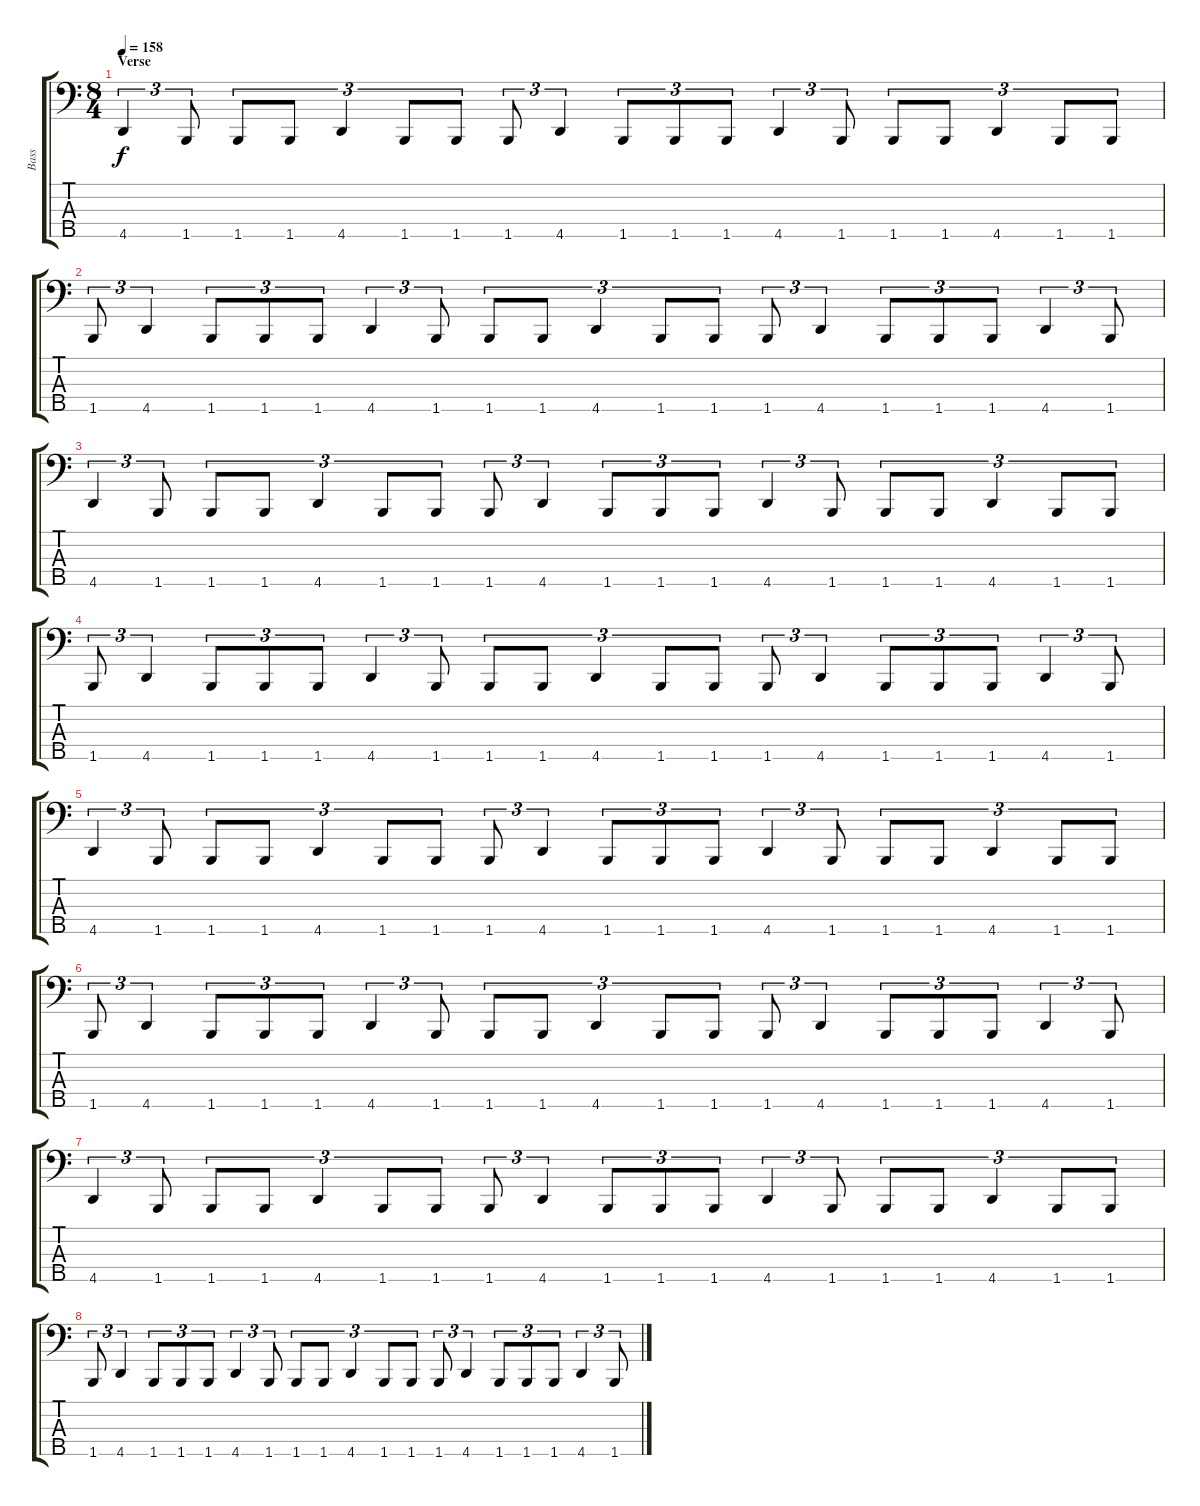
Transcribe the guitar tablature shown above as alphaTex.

\track ("Bass" "Bass") {instrument electricbassfinger}
\staff {score tabs}
\tuning (Gb2 Db2 Ab1 Eb1 Bb0) {hide}
\ts (8 4)
\section ("" "Verse")
\tempo 158
\clef f4
\ks c
4.5.4{tu (3 2) dy f} 1.5.8{tu (3 2)} 1.5.8{tu (3 2)} 1.5.8{tu (3 2)} 4.5.4{tu (3 2)} 1.5.8{tu (3 2)} 1.5.8{tu (3 2)} 1.5.8{tu (3 2)} 4.5.4{tu (3 2)} 1.5.8{tu (3 2)} 1.5.8{tu (3 2)} 1.5.8{tu (3 2)} 4.5.4{tu (3 2)} 1.5.8{tu (3 2)} 1.5.8{tu (3 2)} 1.5.8{tu (3 2)} 4.5.4{tu (3 2)} 1.5.8{tu (3 2)} 1.5.8{tu (3 2)} |
1.5.8{tu (3 2)} 4.5.4{tu (3 2)} 1.5.8{tu (3 2)} 1.5.8{tu (3 2)} 1.5.8{tu (3 2)} 4.5.4{tu (3 2)} 1.5.8{tu (3 2)} 1.5.8{tu (3 2)} 1.5.8{tu (3 2)} 4.5.4{tu (3 2)} 1.5.8{tu (3 2)} 1.5.8{tu (3 2)} 1.5.8{tu (3 2)} 4.5.4{tu (3 2)} 1.5.8{tu (3 2)} 1.5.8{tu (3 2)} 1.5.8{tu (3 2)} 4.5.4{tu (3 2)} 1.5.8{tu (3 2)} |
4.5.4{tu (3 2)} 1.5.8{tu (3 2)} 1.5.8{tu (3 2)} 1.5.8{tu (3 2)} 4.5.4{tu (3 2)} 1.5.8{tu (3 2)} 1.5.8{tu (3 2)} 1.5.8{tu (3 2)} 4.5.4{tu (3 2)} 1.5.8{tu (3 2)} 1.5.8{tu (3 2)} 1.5.8{tu (3 2)} 4.5.4{tu (3 2)} 1.5.8{tu (3 2)} 1.5.8{tu (3 2)} 1.5.8{tu (3 2)} 4.5.4{tu (3 2)} 1.5.8{tu (3 2)} 1.5.8{tu (3 2)} |
1.5.8{tu (3 2)} 4.5.4{tu (3 2)} 1.5.8{tu (3 2)} 1.5.8{tu (3 2)} 1.5.8{tu (3 2)} 4.5.4{tu (3 2)} 1.5.8{tu (3 2)} 1.5.8{tu (3 2)} 1.5.8{tu (3 2)} 4.5.4{tu (3 2)} 1.5.8{tu (3 2)} 1.5.8{tu (3 2)} 1.5.8{tu (3 2)} 4.5.4{tu (3 2)} 1.5.8{tu (3 2)} 1.5.8{tu (3 2)} 1.5.8{tu (3 2)} 4.5.4{tu (3 2)} 1.5.8{tu (3 2)} |
4.5.4{tu (3 2)} 1.5.8{tu (3 2)} 1.5.8{tu (3 2)} 1.5.8{tu (3 2)} 4.5.4{tu (3 2)} 1.5.8{tu (3 2)} 1.5.8{tu (3 2)} 1.5.8{tu (3 2)} 4.5.4{tu (3 2)} 1.5.8{tu (3 2)} 1.5.8{tu (3 2)} 1.5.8{tu (3 2)} 4.5.4{tu (3 2)} 1.5.8{tu (3 2)} 1.5.8{tu (3 2)} 1.5.8{tu (3 2)} 4.5.4{tu (3 2)} 1.5.8{tu (3 2)} 1.5.8{tu (3 2)} |
1.5.8{tu (3 2)} 4.5.4{tu (3 2)} 1.5.8{tu (3 2)} 1.5.8{tu (3 2)} 1.5.8{tu (3 2)} 4.5.4{tu (3 2)} 1.5.8{tu (3 2)} 1.5.8{tu (3 2)} 1.5.8{tu (3 2)} 4.5.4{tu (3 2)} 1.5.8{tu (3 2)} 1.5.8{tu (3 2)} 1.5.8{tu (3 2)} 4.5.4{tu (3 2)} 1.5.8{tu (3 2)} 1.5.8{tu (3 2)} 1.5.8{tu (3 2)} 4.5.4{tu (3 2)} 1.5.8{tu (3 2)} |
4.5.4{tu (3 2)} 1.5.8{tu (3 2)} 1.5.8{tu (3 2)} 1.5.8{tu (3 2)} 4.5.4{tu (3 2)} 1.5.8{tu (3 2)} 1.5.8{tu (3 2)} 1.5.8{tu (3 2)} 4.5.4{tu (3 2)} 1.5.8{tu (3 2)} 1.5.8{tu (3 2)} 1.5.8{tu (3 2)} 4.5.4{tu (3 2)} 1.5.8{tu (3 2)} 1.5.8{tu (3 2)} 1.5.8{tu (3 2)} 4.5.4{tu (3 2)} 1.5.8{tu (3 2)} 1.5.8{tu (3 2)} |
1.5.8{tu (3 2)} 4.5.4{tu (3 2)} 1.5.8{tu (3 2)} 1.5.8{tu (3 2)} 1.5.8{tu (3 2)} 4.5.4{tu (3 2)} 1.5.8{tu (3 2)} 1.5.8{tu (3 2)} 1.5.8{tu (3 2)} 4.5.4{tu (3 2)} 1.5.8{tu (3 2)} 1.5.8{tu (3 2)} 1.5.8{tu (3 2)} 4.5.4{tu (3 2)} 1.5.8{tu (3 2)} 1.5.8{tu (3 2)} 1.5.8{tu (3 2)} 4.5.4{tu (3 2)} 1.5.8{tu (3 2)}
